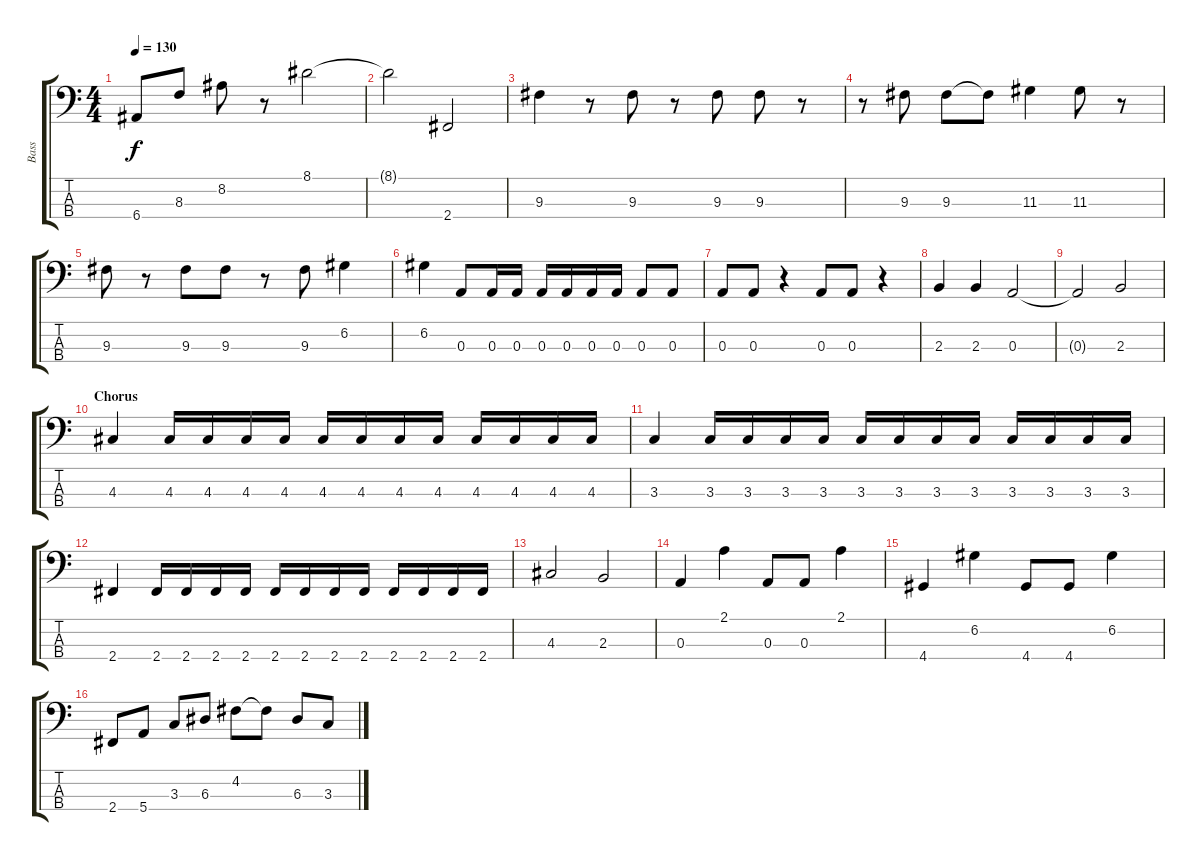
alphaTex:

\track ("Bass" "Bass") {instrument electricbasspick}
\staff {score tabs}
\tuning (G2 D2 A1 E1) {hide}
\ts (4 4)
\tempo 130
\clef f4
\ks c
6.4.8{dy f} 8.3.8 8.2.8 r.8 8.1.2 |
8.1{t}.2 2.4.2 |
9.3.4 r.8 9.3.8 r.8 9.3.8 9.3.8 r.8 |
r.8 9.3.8 9.3.8 9.3{t}.8 11.3.4 11.3.8 r.8 |
9.3.8 r.8 9.3.8 9.3.8 r.8 9.3.8 6.2.4 |
6.2.4 0.3.8 0.3.16 0.3.16 0.3.16 0.3.16 0.3.16 0.3.16 0.3.8 0.3.8 |
0.3.8 0.3.8 r.4 0.3.8 0.3.8 r.4 |
2.3.4 2.3.4 0.3.2 |
0.3{t}.2 2.3.2 |
\section ("" "Chorus")
4.3.4 4.3.16 4.3.16 4.3.16 4.3.16 4.3.16 4.3.16 4.3.16 4.3.16 4.3.16 4.3.16 4.3.16 4.3.16 |
3.3.4 3.3.16 3.3.16 3.3.16 3.3.16 3.3.16 3.3.16 3.3.16 3.3.16 3.3.16 3.3.16 3.3.16 3.3.16 |
2.4.4 2.4.16 2.4.16 2.4.16 2.4.16 2.4.16 2.4.16 2.4.16 2.4.16 2.4.16 2.4.16 2.4.16 2.4.16 |
4.3.2 2.3.2 |
0.3.4 2.1.4 0.3.8 0.3.8 2.1.4 |
4.4.4 6.2.4 4.4.8 4.4.8 6.2.4 |
2.4.8 5.4.8 3.3.8 6.3.8 4.2.8 4.2{t}.8 6.3.8 3.3.8
